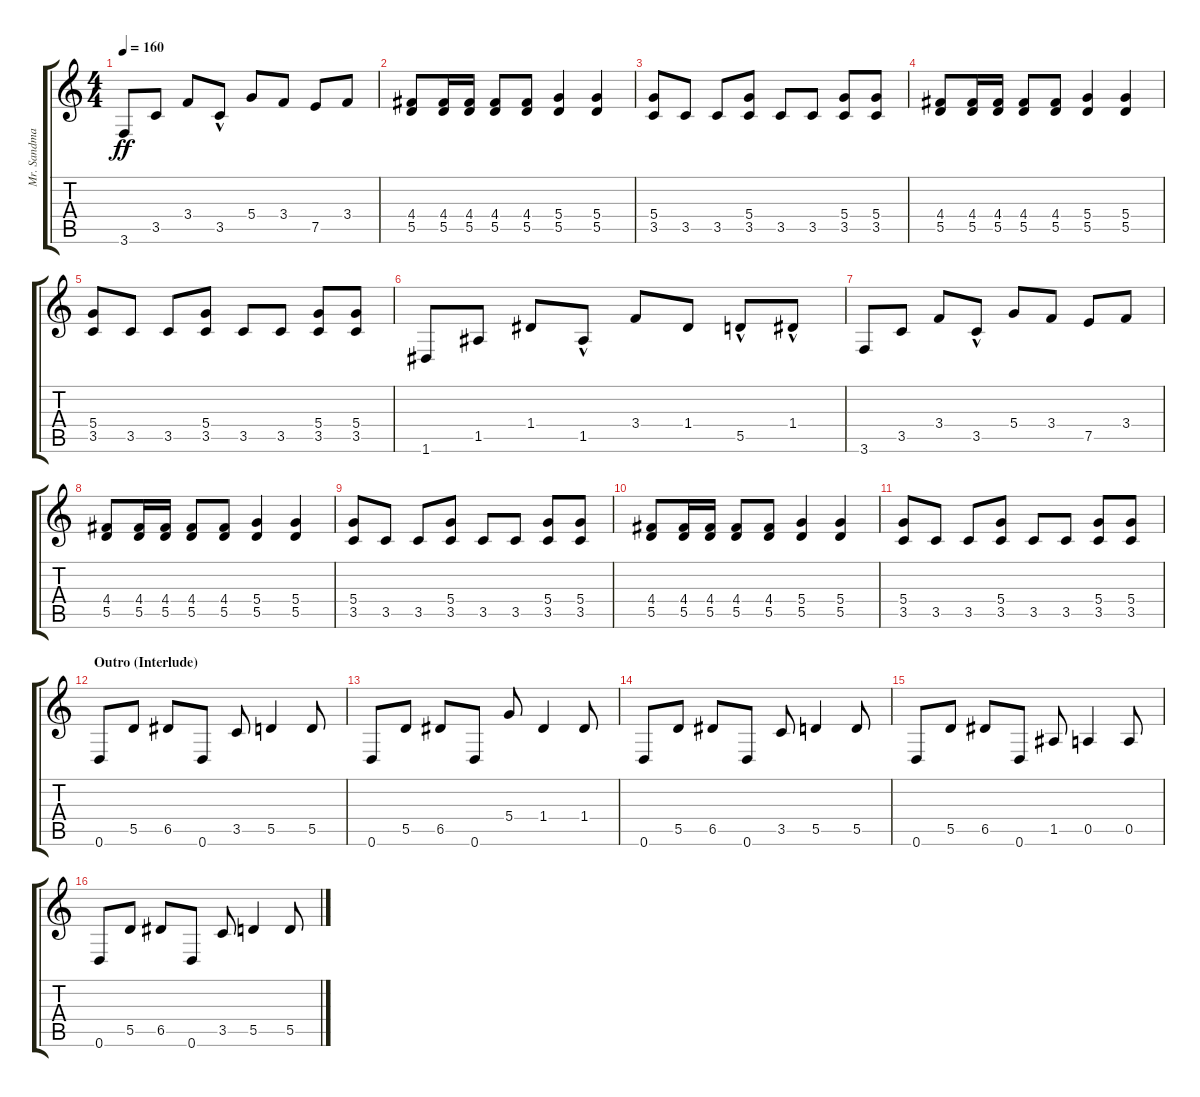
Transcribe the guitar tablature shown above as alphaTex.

\track ("Mr. Sandman (Dirty)" "Mr. Sandma") {instrument distortionguitar}
\staff {score tabs}
\tuning (E4 B3 G3 D3 A2 D2) {hide}
\ts (4 4)
\tempo 160
\clef g2
\ks c
3.6.8{dy ff} 3.5.8 3.4.8 3.5{hac}.8 5.4.8 3.4.8 7.5.8 3.4.8 |
(4.4 5.5).8 (4.4 5.5).16 (4.4 5.5).16 (4.4 5.5).8 (4.4 5.5).8 (5.4 5.5).4 (5.4 5.5).4 |
(5.4 3.5).8 3.5.8 3.5.8 (5.4 3.5).8 3.5.8 3.5.8 (5.4 3.5).8 (5.4 3.5).8 |
(4.4 5.5).8 (4.4 5.5).16 (4.4 5.5).16 (4.4 5.5).8 (4.4 5.5).8 (5.4 5.5).4 (5.4 5.5).4 |
(5.4 3.5).8 3.5.8 3.5.8 (5.4 3.5).8 3.5.8 3.5.8 (5.4 3.5).8 (5.4 3.5).8 |
1.6.8 1.5.8 1.4.8 1.5{hac}.8 3.4.8 1.4.8 5.5{hac}.8 1.4{hac}.8 |
3.6.8 3.5.8 3.4.8 3.5{hac}.8 5.4.8 3.4.8 7.5.8 3.4.8 |
(4.4 5.5).8 (4.4 5.5).16 (4.4 5.5).16 (4.4 5.5).8 (4.4 5.5).8 (5.4 5.5).4 (5.4 5.5).4 |
(5.4 3.5).8 3.5.8 3.5.8 (5.4 3.5).8 3.5.8 3.5.8 (5.4 3.5).8 (5.4 3.5).8 |
(4.4 5.5).8 (4.4 5.5).16 (4.4 5.5).16 (4.4 5.5).8 (4.4 5.5).8 (5.4 5.5).4 (5.4 5.5).4 |
(5.4 3.5).8 3.5.8 3.5.8 (5.4 3.5).8 3.5.8 3.5.8 (5.4 3.5).8 (5.4 3.5).8 |
\section ("" "Outro (Interlude)")
0.6.8 5.5.8 6.5.8 0.6.8 3.5.8 5.5.4 5.5.8 |
0.6.8 5.5.8 6.5.8 0.6.8 5.4.8 1.4.4 1.4.8 |
0.6.8 5.5.8 6.5.8 0.6.8 3.5.8 5.5.4 5.5.8 |
0.6.8 5.5.8 6.5.8 0.6.8 1.5.8 0.5.4 0.5.8 |
0.6.8 5.5.8 6.5.8 0.6.8 3.5.8 5.5.4 5.5.8
